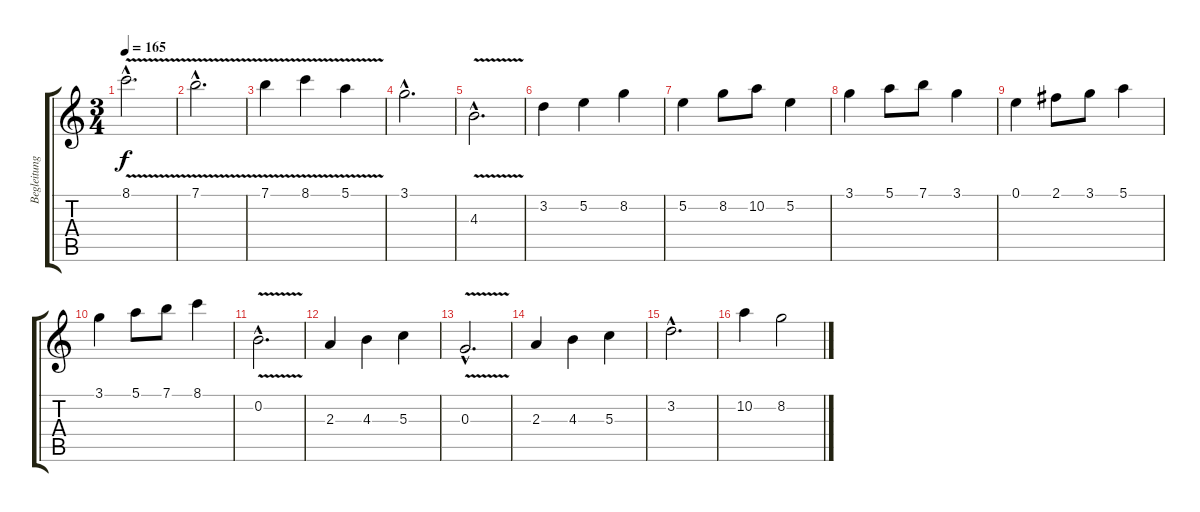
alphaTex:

\track ("Begleitung" "Begleitung") {instrument overdrivenguitar}
\staff {score tabs}
\tuning (E4 B3 G3 D3 A2 E2) {hide}
\ts (3 4)
\tempo 165
\clef g2
\ks c
8.1{v hac}.2{d dy f} |
7.1{v hac}.2{d} |
7.1{v}.4 8.1{v}.4 5.1{v}.4 |
3.1{hac}.2{d} |
4.3{v hac}.2{d} |
3.2.4 5.2.4 8.2.4 |
5.2.4 8.2.8 10.2.8 5.2.4 |
3.1.4 5.1.8 7.1.8 3.1.4 |
0.1.4 2.1.8 3.1.8 5.1.4 |
3.1.4 5.1.8 7.1.8 8.1.4 |
0.2{v hac}.2{d} |
2.3.4 4.3.4 5.3.4 |
0.3{v hac}.2{d} |
2.3.4 4.3.4 5.3.4 |
3.2{hac}.2{d} |
10.2.4 8.2.2
